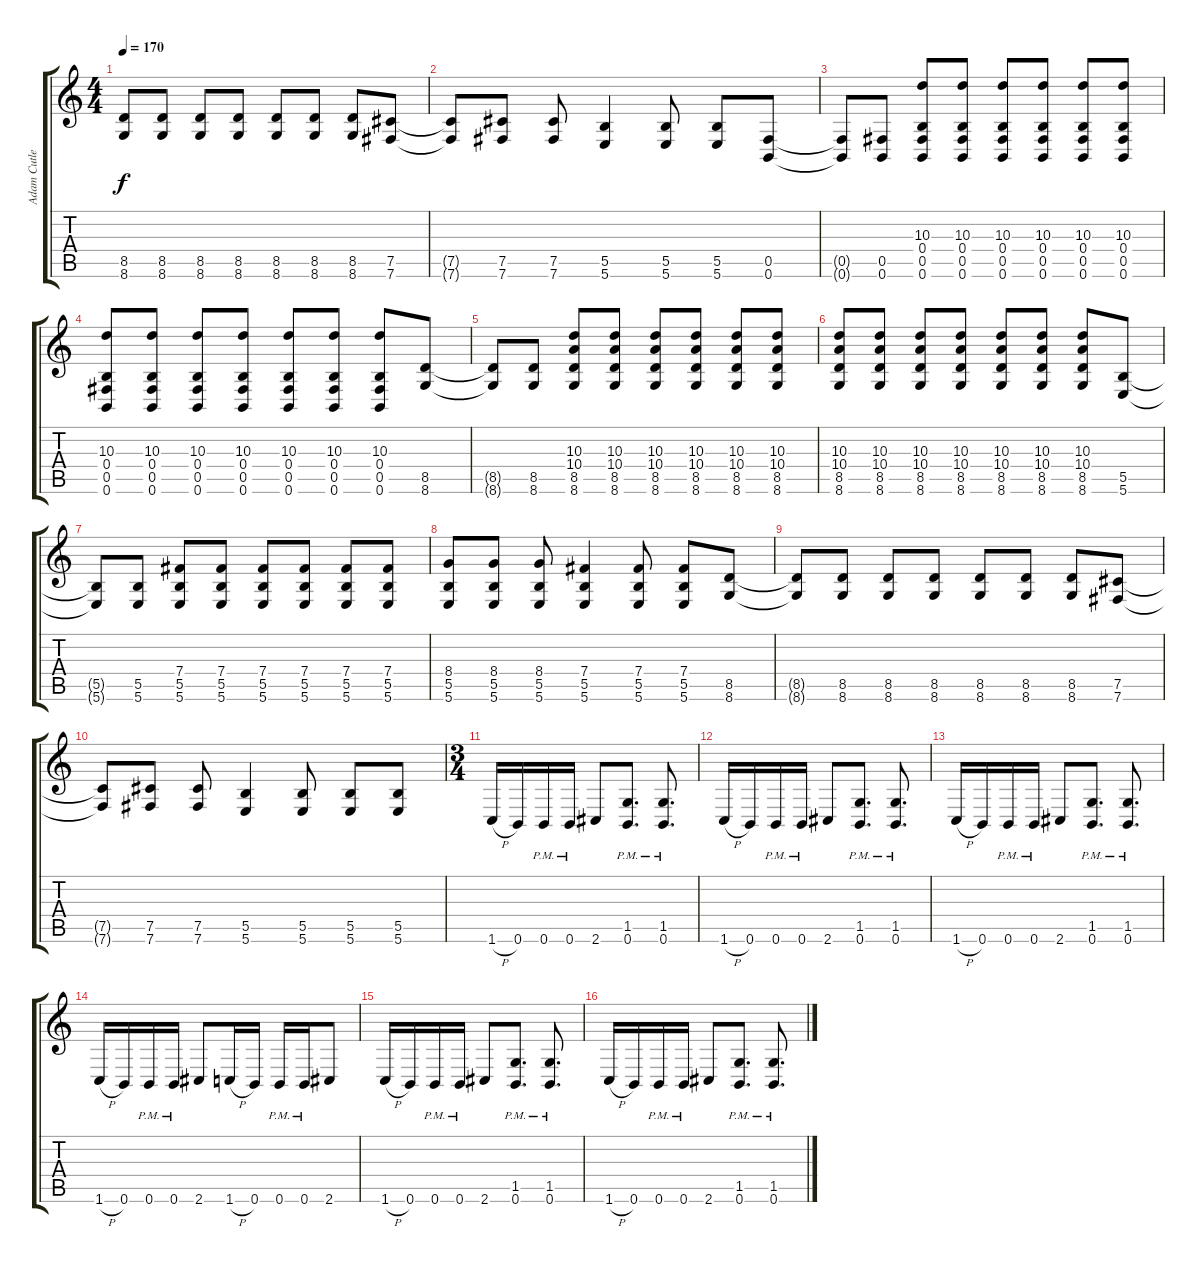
\track ("Adam Cutler" "Adam Cutle") {instrument overdrivenguitar}
\staff {score tabs}
\tuning (Db4 Ab3 E3 B2 Gb2 B1) {hide}
\ts (4 4)
\tempo 170
\clef g2
\ks c
(8.5{t} 8.6{t}).8{dy f} (8.5 8.6).8 (8.5 8.6).8 (8.5 8.6).8 (8.5 8.6).8 (8.5 8.6).8 (8.5 8.6).8 (7.5 7.6).8 |
(7.5{t} 7.6{t}).8 (7.5 7.6).8 (7.5 7.6).8 (5.5 5.6).4 (5.5 5.6).8 (5.5 5.6).8 (0.5 0.6).8 |
(0.5{t} 0.6{t}).8 (0.5 0.6).8 (10.3 0.4 0.5 0.6).8 (10.3 0.4 0.5 0.6).8 (10.3 0.4 0.5 0.6).8 (10.3 0.4 0.5 0.6).8 (10.3 0.4 0.5 0.6).8 (10.3 0.4 0.5 0.6).8 |
(10.3 0.4 0.5 0.6).8 (10.3 0.4 0.5 0.6).8 (10.3 0.4 0.5 0.6).8 (10.3 0.4 0.5 0.6).8 (10.3 0.4 0.5 0.6).8 (10.3 0.4 0.5 0.6).8 (10.3 0.4 0.5 0.6).8 (8.5 8.6).8 |
(8.5{t} 8.6{t}).8 (8.5 8.6).8 (10.3 10.4 8.5 8.6).8 (10.3 10.4 8.5 8.6).8 (10.3 10.4 8.5 8.6).8 (10.3 10.4 8.5 8.6).8 (10.3 10.4 8.5 8.6).8 (10.3 10.4 8.5 8.6).8 |
(10.3 10.4 8.5 8.6).8 (10.3 10.4 8.5 8.6).8 (10.3 10.4 8.5 8.6).8 (10.3 10.4 8.5 8.6).8 (10.3 10.4 8.5 8.6).8 (10.3 10.4 8.5 8.6).8 (10.3 10.4 8.5 8.6).8 (5.5 5.6).8 |
(5.5{t} 5.6{t}).8 (5.5 5.6).8 (7.4 5.5 5.6).8 (7.4 5.5 5.6).8 (7.4 5.5 5.6).8 (7.4 5.5 5.6).8 (7.4 5.5 5.6).8 (7.4 5.5 5.6).8 |
(8.4 5.5 5.6).8 (8.4 5.5 5.6).8 (8.4 5.5 5.6).8 (7.4 5.5 5.6).4 (7.4 5.5 5.6).8 (7.4 5.5 5.6).8 (8.5 8.6).8 |
(8.5{t} 8.6{t}).8 (8.5 8.6).8 (8.5 8.6).8 (8.5 8.6).8 (8.5 8.6).8 (8.5 8.6).8 (8.5 8.6).8 (7.5 7.6).8 |
(7.5{t} 7.6{t}).8 (7.5 7.6).8 (7.5 7.6).8 (5.5 5.6).4 (5.5 5.6).8 (5.5 5.6).8 (5.5 5.6).8 |
\ts (3 4)
1.6{h}.16 0.6.16 0.6{pm}.16 0.6{pm}.16 2.6.8 (1.5{pm} 0.6{pm}).8{d} (1.5{pm} 0.6{pm}).8{d} |
1.6{h}.16 0.6.16 0.6{pm}.16 0.6{pm}.16 2.6.8 (1.5{pm} 0.6{pm}).8{d} (1.5{pm} 0.6{pm}).8{d} |
1.6{h}.16 0.6.16 0.6{pm}.16 0.6{pm}.16 2.6.8 (1.5{pm} 0.6{pm}).8{d} (1.5{pm} 0.6{pm}).8{d} |
1.6{h}.16 0.6.16 0.6{pm}.16 0.6{pm}.16 2.6.8 1.6{h}.16 0.6.16 0.6{pm}.16 0.6{pm}.16 2.6.8 |
1.6{h}.16 0.6.16 0.6{pm}.16 0.6{pm}.16 2.6.8 (1.5{pm} 0.6{pm}).8{d} (1.5{pm} 0.6{pm}).8{d} |
1.6{h}.16 0.6.16 0.6{pm}.16 0.6{pm}.16 2.6.8 (1.5{pm} 0.6{pm}).8{d} (1.5{pm} 0.6{pm}).8{d}
